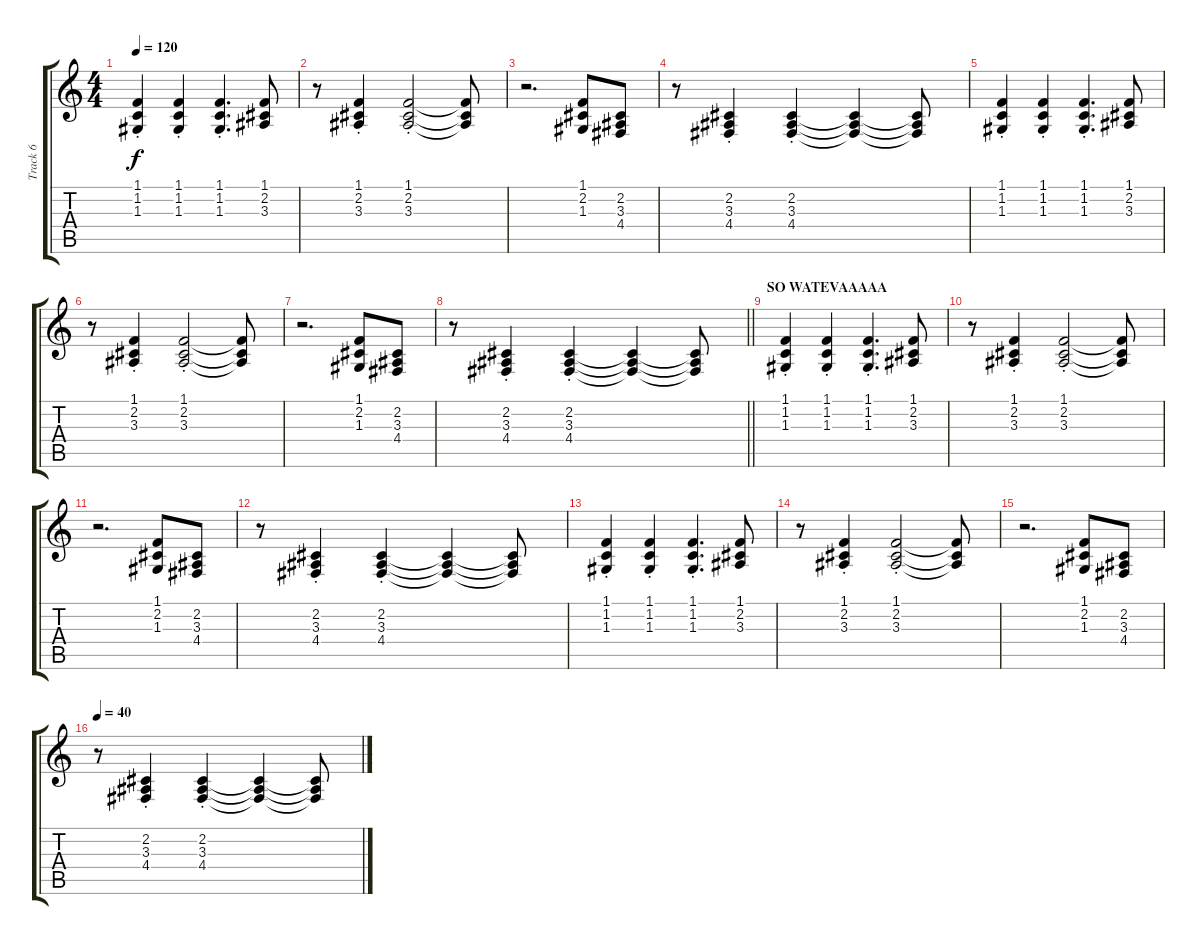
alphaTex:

\track ("Track 6" "Track 6") {instrument stringensemble1}
\staff {score tabs}
\tuning (E4 B3 G3 D3 A2 E2) {hide}
\ts (4 4)
\tempo 120
\clef g2
\ks c
(1.1{st} 1.2{st} 1.3{st}).4{dy f} (1.1{st} 1.2{st} 1.3{st}).4 (1.1{st} 1.2 1.3{st}).4{d} (1.1 2.2 3.3).8 |
r.8 (1.1{st} 2.2{st} 3.3{st}).4 (1.1{st} 2.2{st} 3.3{st}).2 (1.1{t} 2.2{t} 3.3{t}).8 |
r.2{d} (1.1 2.2 1.3).8 (2.2 3.3 4.4).8 |
r.8 (2.2{st} 3.3{st} 4.4{st}).4 (2.2{st} 3.3{st} 4.4{st}).4 (2.2{t} 3.3{t} 4.4{t}).4 (2.2{t} 3.3{t} 4.4{t}).8 |
(1.1{st} 1.2{st} 1.3{st}).4 (1.1{st} 1.2{st} 1.3{st}).4 (1.1{st} 1.2 1.3{st}).4{d} (1.1 2.2 3.3).8 |
r.8 (1.1{st} 2.2{st} 3.3{st}).4 (1.1{st} 2.2{st} 3.3{st}).2 (1.1{t} 2.2{t} 3.3{t}).8 |
r.2{d} (1.1 2.2 1.3).8 (2.2 3.3 4.4).8 |
\barLineRight lightlight
r.8 (2.2{st} 3.3{st} 4.4{st}).4 (2.2{st} 3.3{st} 4.4{st}).4 (2.2{t} 3.3{t} 4.4{t}).4 (2.2{t} 3.3{t} 4.4{t}).8 |
\section ("" "SO WATEVAAAAA")
(1.1{st} 1.2{st} 1.3{st}).4 (1.1{st} 1.2{st} 1.3{st}).4 (1.1{st} 1.2 1.3{st}).4{d} (1.1 2.2 3.3).8 |
r.8 (1.1{st} 2.2{st} 3.3{st}).4 (1.1{st} 2.2{st} 3.3{st}).2 (1.1{t} 2.2{t} 3.3{t}).8 |
r.2{d} (1.1 2.2 1.3).8 (2.2 3.3 4.4).8 |
r.8 (2.2{st} 3.3{st} 4.4{st}).4 (2.2{st} 3.3{st} 4.4{st}).4 (2.2{t} 3.3{t} 4.4{t}).4 (2.2{t} 3.3{t} 4.4{t}).8 |
(1.1{st} 1.2{st} 1.3{st}).4 (1.1{st} 1.2{st} 1.3{st}).4 (1.1{st} 1.2 1.3{st}).4{d} (1.1 2.2 3.3).8 |
r.8 (1.1{st} 2.2{st} 3.3{st}).4 (1.1{st} 2.2{st} 3.3{st}).2 (1.1{t} 2.2{t} 3.3{t}).8 |
r.2{d} (1.1 2.2 1.3).8 (2.2 3.3 4.4).8 |
\tempo 40
r.8 (2.2{st} 3.3{st} 4.4{st}).4 (2.2{st} 3.3{st} 4.4{st}).4 (2.2{t} 3.3{t} 4.4{t}).4 (2.2{t} 3.3{t} 4.4{t}).8
